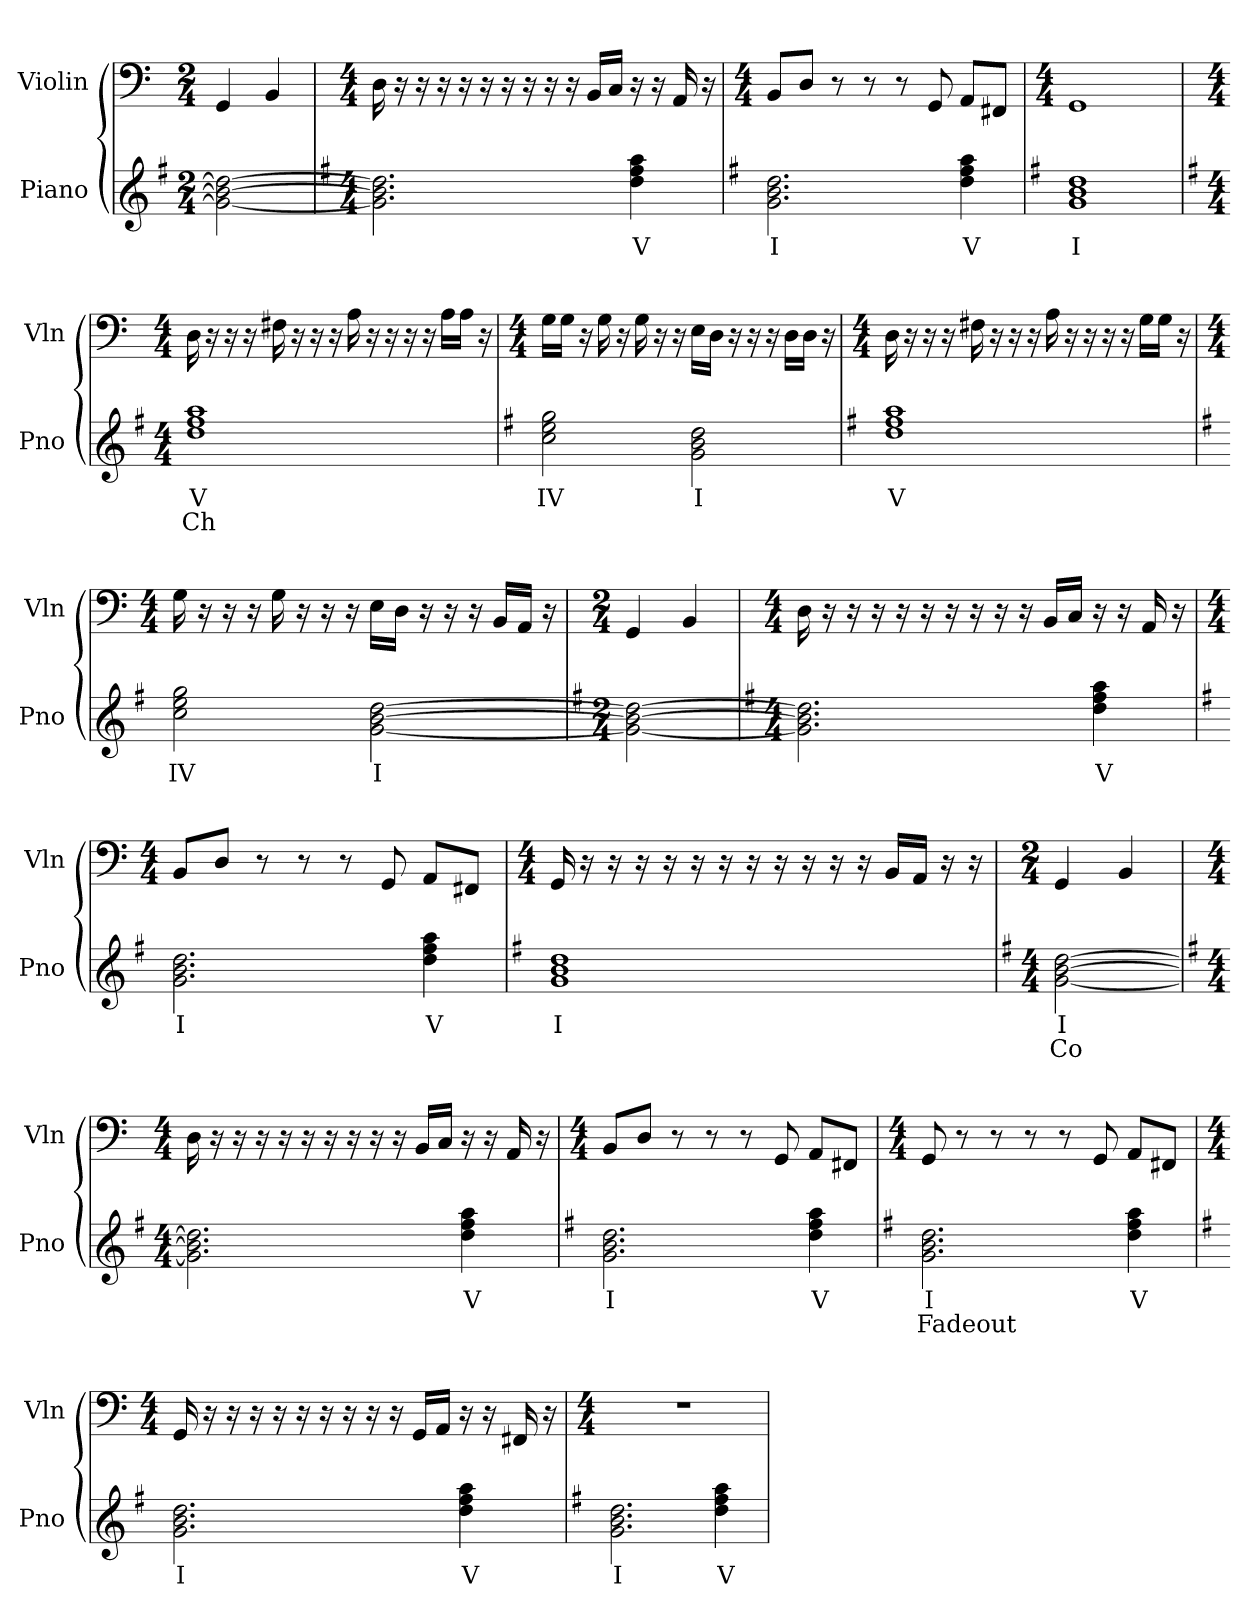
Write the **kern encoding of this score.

**kern	**text	**text	**kern
*part2	*part2	*part2	*part1
*staff2	*staff2	*staff2	*staff1
*I"Piano	*	*	*I"Violin
*I'Pno	*	*	*I'Vln
*k[f#]	*	*	*
*G:	*	*	*
*M2/4	*	*	*M2/4
=	=	=	=
2g_ 2b_ 2dd_	.	.	4GG
.	.	.	4BB
=	=	=	=
*k[f#]	*	*	*
*G:	*	*	*
*M4/4	*	*	*M4/4
2.g] 2.b] 2.dd]	.	.	16D
.	.	.	16r
.	.	.	16r
.	.	.	16r
.	.	.	16r
.	.	.	16r
.	.	.	16r
.	.	.	16r
.	.	.	16r
.	.	.	16r
.	.	.	16BBLL
.	.	.	16CJJ
4dd 4ff# 4aa	V	.	16r
.	.	.	16r
.	.	.	16AA
.	.	.	16r
=	=	=	=
*k[f#]	*	*	*
*G:	*	*	*
*	*	*	*M4/4
2.g 2.b 2.dd	I	.	8BBL
.	.	.	8DJ
.	.	.	8r
.	.	.	8r
.	.	.	8r
.	.	.	8GG
4dd 4ff# 4aa	V	.	8AAL
.	.	.	8FF#XJ
=	=	=	=
*k[f#]	*	*	*
*G:	*	*	*
*	*	*	*M4/4
1g 1b 1dd	I	.	1GG
=	=	=	=
*k[f#]	*	*	*
*G:	*	*	*
*M4/4	*	*	*M4/4
1dd 1ff# 1aa	V	Ch	16D
.	.	.	16r
.	.	.	16r
.	.	.	16r
.	.	.	16F#X
.	.	.	16r
.	.	.	16r
.	.	.	16r
.	.	.	16A
.	.	.	16r
.	.	.	16r
.	.	.	16r
.	.	.	16r
.	.	.	16ALL
.	.	.	16AJJ
.	.	.	16r
=	=	=	=
*k[f#]	*	*	*
*G:	*	*	*
*	*	*	*M4/4
2cc 2ee 2gg	IV	.	16GLL
.	.	.	16GJJ
.	.	.	16r
.	.	.	16G
.	.	.	16r
.	.	.	16G
.	.	.	16r
.	.	.	16r
2g 2b 2dd	I	.	16ELL
.	.	.	16DJJ
.	.	.	16r
.	.	.	16r
.	.	.	16r
.	.	.	16DLL
.	.	.	16DJJ
.	.	.	16r
=	=	=	=
*k[f#]	*	*	*
*G:	*	*	*
*	*	*	*M4/4
1dd 1ff# 1aa	V	.	16D
.	.	.	16r
.	.	.	16r
.	.	.	16r
.	.	.	16F#X
.	.	.	16r
.	.	.	16r
.	.	.	16r
.	.	.	16A
.	.	.	16r
.	.	.	16r
.	.	.	16r
.	.	.	16r
.	.	.	16GLL
.	.	.	16GJJ
.	.	.	16r
=	=	=	=
*k[f#]	*	*	*
*G:	*	*	*
*	*	*	*M4/4
2cc 2ee 2gg	IV	.	16G
.	.	.	16r
.	.	.	16r
.	.	.	16r
.	.	.	16G
.	.	.	16r
.	.	.	16r
.	.	.	16r
[2g [2b [2dd	I	.	16ELL
.	.	.	16DJJ
.	.	.	16r
.	.	.	16r
.	.	.	16r
.	.	.	16BBLL
.	.	.	16AAJJ
.	.	.	16r
=	=	=	=
*k[f#]	*	*	*
*G:	*	*	*
*M2/4	*	*	*M2/4
2g_ 2b_ 2dd_	.	.	4GG
.	.	.	4BB
=	=	=	=
*k[f#]	*	*	*
*G:	*	*	*
*M4/4	*	*	*M4/4
2.g] 2.b] 2.dd]	.	.	16D
.	.	.	16r
.	.	.	16r
.	.	.	16r
.	.	.	16r
.	.	.	16r
.	.	.	16r
.	.	.	16r
.	.	.	16r
.	.	.	16r
.	.	.	16BBLL
.	.	.	16CJJ
4dd 4ff# 4aa	V	.	16r
.	.	.	16r
.	.	.	16AA
.	.	.	16r
=	=	=	=
*k[f#]	*	*	*
*G:	*	*	*
*	*	*	*M4/4
2.g 2.b 2.dd	I	.	8BBL
.	.	.	8DJ
.	.	.	8r
.	.	.	8r
.	.	.	8r
.	.	.	8GG
4dd 4ff# 4aa	V	.	8AAL
.	.	.	8FF#XJ
=	=	=	=
*k[f#]	*	*	*
*G:	*	*	*
*	*	*	*M4/4
1g 1b 1dd	I	.	16GG
.	.	.	16r
.	.	.	16r
.	.	.	16r
.	.	.	16r
.	.	.	16r
.	.	.	16r
.	.	.	16r
.	.	.	16r
.	.	.	16r
.	.	.	16r
.	.	.	16r
.	.	.	16BBLL
.	.	.	16AAJJ
.	.	.	16r
.	.	.	16r
=	=	=	=
*k[f#]	*	*	*
*G:	*	*	*
*M4/4	*	*	*M2/4
[2g [2b [2dd	I	Co	4GG
.	.	.	4BB
=	=	=	=
*k[f#]	*	*	*
*G:	*	*	*
*M4/4	*	*	*M4/4
2.g] 2.b] 2.dd]	.	.	16D
.	.	.	16r
.	.	.	16r
.	.	.	16r
.	.	.	16r
.	.	.	16r
.	.	.	16r
.	.	.	16r
.	.	.	16r
.	.	.	16r
.	.	.	16BBLL
.	.	.	16CJJ
4dd 4ff# 4aa	V	.	16r
.	.	.	16r
.	.	.	16AA
.	.	.	16r
=	=	=	=
*k[f#]	*	*	*
*G:	*	*	*
*	*	*	*M4/4
2.g 2.b 2.dd	I	.	8BBL
.	.	.	8DJ
.	.	.	8r
.	.	.	8r
.	.	.	8r
.	.	.	8GG
4dd 4ff# 4aa	V	.	8AAL
.	.	.	8FF#XJ
=	=	=	=
*k[f#]	*	*	*
*G:	*	*	*
*	*	*	*M4/4
2.g 2.b 2.dd	I	Fadeout	8GG
.	.	.	8r
.	.	.	8r
.	.	.	8r
.	.	.	8r
.	.	.	8GG
4dd 4ff# 4aa	V	.	8AAL
.	.	.	8FF#XJ
=	=	=	=
*k[f#]	*	*	*
*G:	*	*	*
*	*	*	*M4/4
2.g 2.b 2.dd	I	.	16GG
.	.	.	16r
.	.	.	16r
.	.	.	16r
.	.	.	16r
.	.	.	16r
.	.	.	16r
.	.	.	16r
.	.	.	16r
.	.	.	16r
.	.	.	16GGLL
.	.	.	16AAJJ
4dd 4ff# 4aa	V	.	16r
.	.	.	16r
.	.	.	16FF#X
.	.	.	16r
=	=	=	=
*k[f#]	*	*	*
*G:	*	*	*
*	*	*	*M4/4
2.g 2.b 2.dd	I	.	1r
4dd 4ff# 4aa	V	.	.
=	=	=	=
*-	*-	*-	*-
